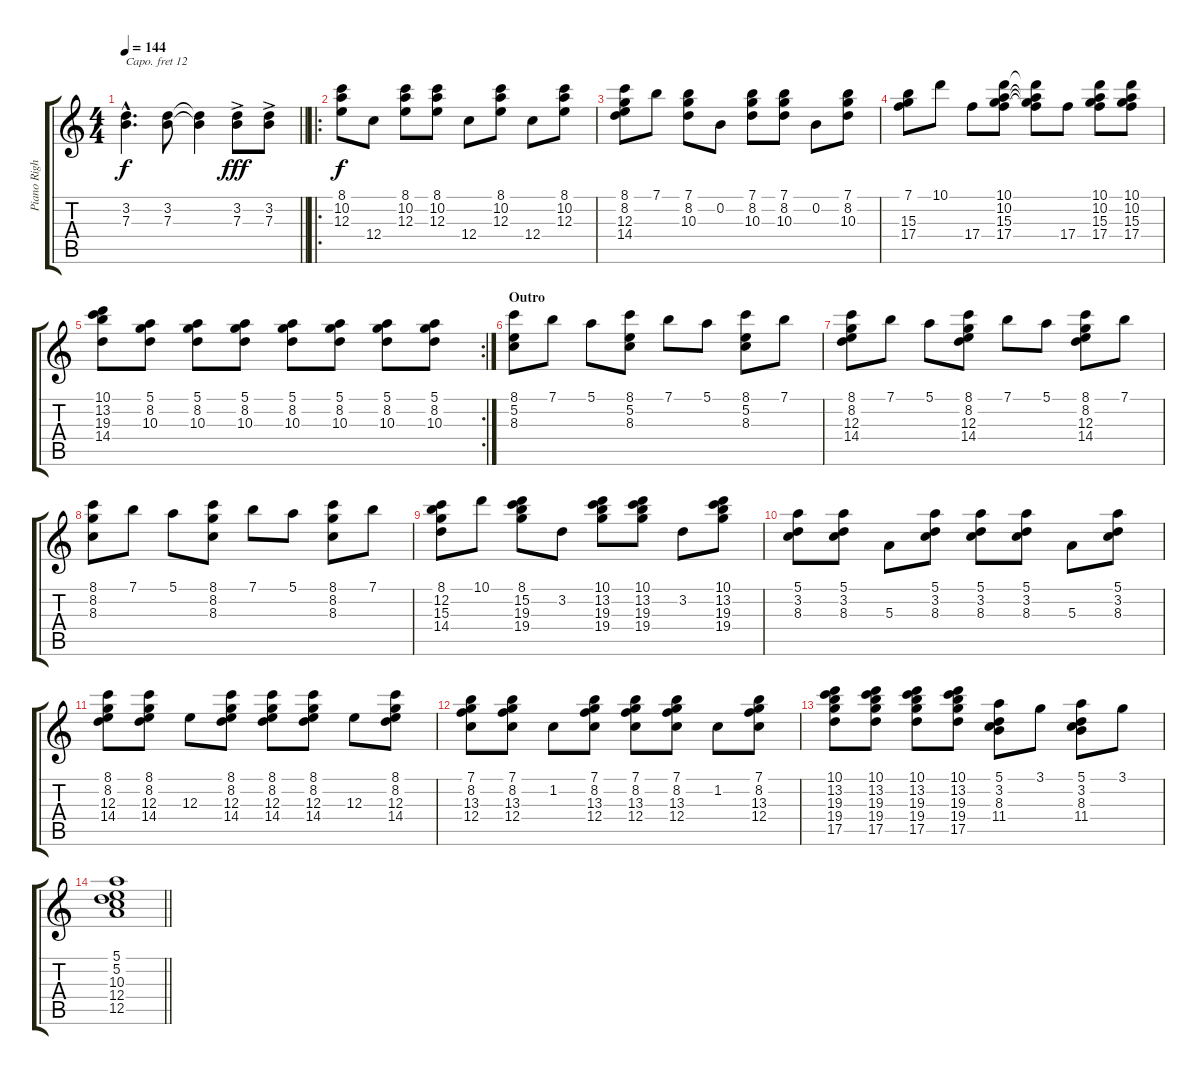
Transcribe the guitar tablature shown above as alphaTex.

\track ("Piano Right Hand" "Piano Righ") {instrument acousticgrandpiano}
\staff {score tabs}
\capo 12
\tuning (E4 B3 E3 C3 A2 E2) {hide}
\ts (4 4)
\tempo 144
\clef g2
\barLineRight lightlight
\ks c
(3.2{hac} 7.3{hac}).4{d dy f} (3.2 7.3).8 (3.2{t} 7.3{t}).4 (3.2{ac} 7.3{ac}).8{dy fff} (3.2{ac} 7.3{ac}).8 |
\ro
(8.1 10.2 12.3).8{dy f} 12.4.8 (8.1 10.2 12.3).8 (8.1 10.2 12.3).8 12.4.8 (8.1 10.2 12.3).8 12.4.8 (8.1 10.2 12.3).8 |
(8.1 8.2 12.3 14.4).8 7.1.8 (7.1 8.2 10.3).8 0.2.8 (7.1 8.2 10.3).8 (7.1 8.2 10.3).8 0.2.8 (7.1 8.2 10.3).8 |
(7.1 15.3 17.4).8 10.1.8 17.4.8 (10.1 10.2 15.3 17.4).8 (10.1{t} 10.2{t} 15.3{t} 17.4{t}).8 17.4.8 (10.1 10.2 15.3 17.4).8 (10.1 10.2 15.3 17.4).8 |
\rc 2
(10.1 13.2 19.3 14.4).8 (5.1 8.2 10.3).8 (5.1 8.2 10.3).8 (5.1 8.2 10.3).8 (5.1 8.2 10.3).8 (5.1 8.2 10.3).8 (5.1 8.2 10.3).8 (5.1 8.2 10.3).8 |
\section ("" "Outro")
(8.1 5.2 8.3).8 7.1.8 5.1.8 (8.1 5.2 8.3).8 7.1.8 5.1.8 (8.1 5.2 8.3).8 7.1.8 |
(8.1 8.2 12.3 14.4).8 7.1.8 5.1.8 (8.1 8.2 12.3 14.4).8 7.1.8 5.1.8 (8.1 8.2 12.3 14.4).8 7.1.8 |
(8.1 8.2 8.3).8 7.1.8 5.1.8 (8.1 8.2 8.3).8 7.1.8 5.1.8 (8.1 8.2 8.3).8 7.1.8 |
(8.1 12.2 15.3 14.4).8 10.1.8 (8.1 15.2 19.3 19.4).8 3.2.8 (10.1 13.2 19.3 19.4).8 (10.1 13.2 19.3 19.4).8 3.2.8 (10.1 13.2 19.3 19.4).8 |
(5.1 3.2 8.3).8 (5.1 3.2 8.3).8 5.3.8 (5.1 3.2 8.3).8 (5.1 3.2 8.3).8 (5.1 3.2 8.3).8 5.3.8 (5.1 3.2 8.3).8 |
(8.1 8.2 12.3 14.4).8 (8.1 8.2 12.3 14.4).8 12.3.8 (8.1 8.2 12.3 14.4).8 (8.1 8.2 12.3 14.4).8 (8.1 8.2 12.3 14.4).8 12.3.8 (8.1 8.2 12.3 14.4).8 |
(7.1 8.2 13.3 12.4).8 (7.1 8.2 13.3 12.4).8 1.2.8 (7.1 8.2 13.3 12.4).8 (7.1 8.2 13.3 12.4).8 (7.1 8.2 13.3 12.4).8 1.2.8 (7.1 8.2 13.3 12.4).8 |
(10.1 13.2 19.3 19.4 17.5).8 (10.1 13.2 19.3 19.4 17.5).8 (10.1 13.2 19.3 19.4 17.5).8 (10.1 13.2 19.3 19.4 17.5).8 (5.1 3.2 8.3 11.4).8 3.1.8 (5.1 3.2 8.3 11.4).8 3.1.8 |
\barLineRight lightlight
(5.1 5.2 10.3 12.4 12.5).1
